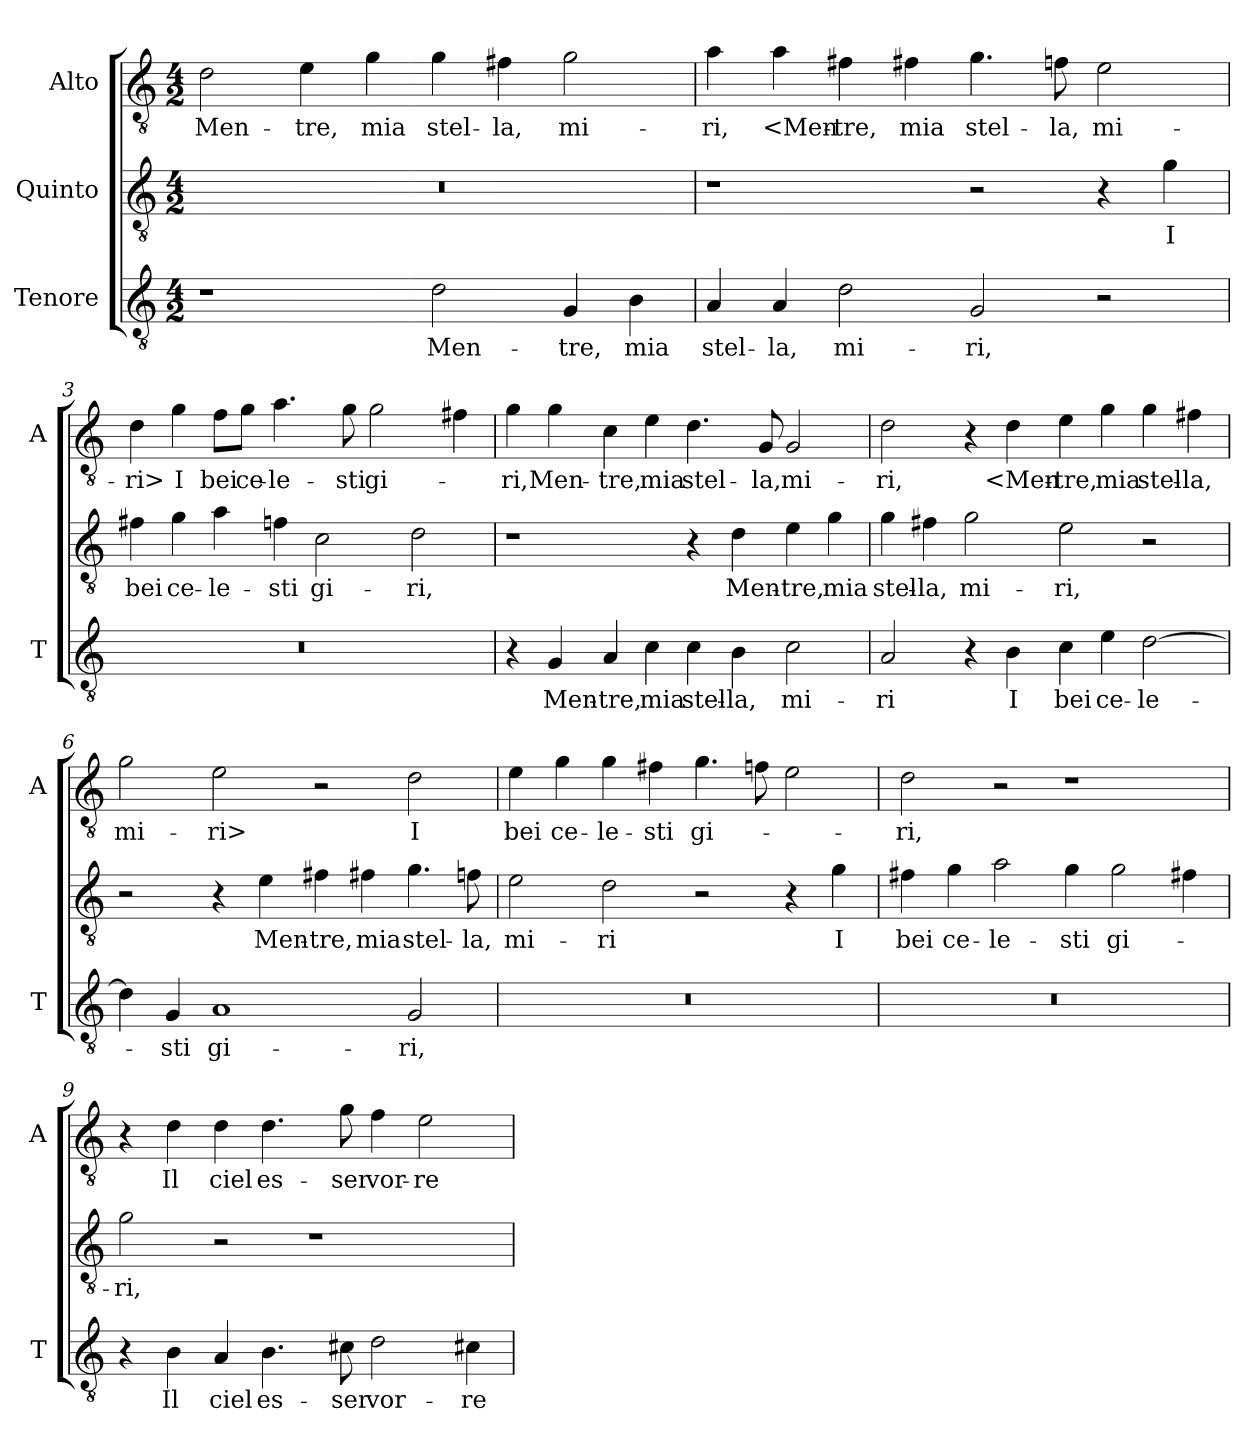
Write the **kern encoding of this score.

**kern	**text	**kern	**text	**kern	**text
*part3	*part3	*part2	*part2	*part1	*part1
*staff3	*staff3	*staff2	*staff2	*staff1	*staff1
*I"Tenore	*	*I"Quinto	*	*I"Alto	*
*I'T	*	*	*	*I'A	*
*clefGv2	*	*clefGv2	*	*clefGv2	*
*k[]	*	*k[]	*	*k[]	*
*a:	*	*a:	*	*a:	*
*M4/2	*	*M4/2	*	*M4/2	*
=1	=1	=1	=1	=1	=1
1r	.	0r	.	2d	Men-
.	.	.	.	4e	-tre,
.	.	.	.	4g	mia
2d	Men-	.	.	4g	stel-
.	.	.	.	4f#X	-la,
4G	-tre,	.	.	2g	mi-
4B	mia	.	.	.	.
=2	=2	=2	=2	=2	=2
4A	stel-	1r	.	4a	-ri,
4A	-la,	.	.	4a	<Men-
2d	mi-	.	.	4f#X	-tre,
.	.	.	.	4f#X	mia
2G	-ri,	2r	.	4.g	stel-
.	.	.	.	8fn	-la,
2r	.	4r	.	2e	mi-
.	.	4g	I	.	.
=3	=3	=3	=3	=3	=3
0r	.	4f#X	bei	4d	-ri>
.	.	4g	ce-	4g	I
.	.	4a	-le-	8f\L	bei
.	.	.	.	8g\J	ce-
.	.	4fn	-sti	4.a	-le-
.	.	2c	gi-	.	.
.	.	.	.	8g	-sti
.	.	.	.	2g	gi-
.	.	2d	-ri,	.	.
.	.	.	.	4f#X	.
=4	=4	=4	=4	=4	=4
4r	.	1r	.	4g	-ri,
4G	Men-	.	.	4g	Men-
4A	-tre,	.	.	4c	-tre,
4c	mia	.	.	4e	mia
4c	stel-	4r	.	4.d	stel-
4B	-la,	4d	Men-	.	.
.	.	.	.	8G	-la,
2c	mi-	4e	-tre,	2G	mi-
.	.	4g	mia	.	.
=5	=5	=5	=5	=5	=5
2A	-ri	4g	stel-	2d	-ri,
.	.	4f#X	-la,	.	.
4r	.	2g	mi-	4r	.
4B	I	.	.	4d	<Men-
4c	bei	2e	-ri,	4e	-tre,
4e	ce-	.	.	4g	mia
[2d	-le-	2r	.	4g	stel-
.	.	.	.	4f#X	-la,
=6	=6	=6	=6	=6	=6
4d]	.	2r	.	2g	mi-
4G	-sti	.	.	.	.
1A	gi-	4r	.	2e	-ri>
.	.	4e	Men-	.	.
.	.	4f#X	-tre,	2r	.
.	.	4f#X	mia	.	.
2G	-ri,	4.g	stel-	2d	I
.	.	8fn	-la,	.	.
=7	=7	=7	=7	=7	=7
0r	.	2e	mi-	4e	bei
.	.	.	.	4g	ce-
.	.	2d	-ri	4g	-le-
.	.	.	.	4f#X	-sti
.	.	2r	.	4.g	gi-
.	.	.	.	8fn	.
.	.	4r	.	2e	.
.	.	4g	I	.	.
=8	=8	=8	=8	=8	=8
0r	.	4f#X	bei	2d	-ri,
.	.	4g	ce-	.	.
.	.	2a	-le-	2r	.
.	.	4g	-sti	1r	.
.	.	2g	gi-	.	.
.	.	4f#X	.	.	.
=9	=9	=9	=9	=9	=9
4r	.	2g	-ri,	4r	.
4B	Il	.	.	4d	Il
4A	ciel	2r	.	4d	ciel
4.B	es-	.	.	4.d	es-
.	.	1r	.	.	.
8c#X	-ser	.	.	8g	-ser
2d	vor-	.	.	4f	vor-
.	.	.	.	2e	-re-
4c#X	-re-	.	.	.	.
=	=	=	=	=	=
*-	*-	*-	*-	*-	*-
